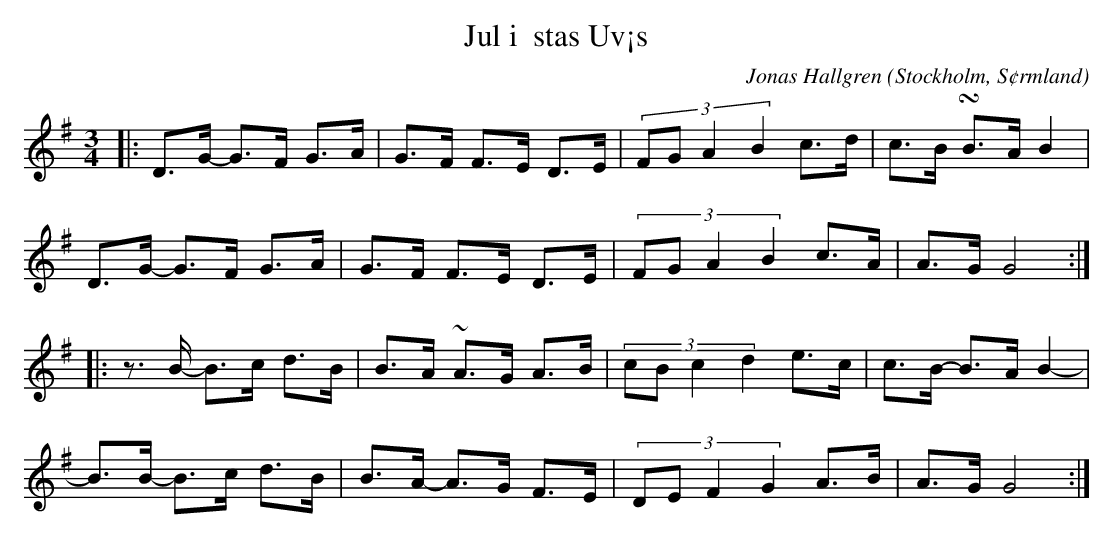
X:1
T:Jul i  stas Uv¡s
C:Jonas Hallgren
O:Stockholm, S¢rmland
M:3/4
L:1/16
K:G
|: D3G- G3F G3A | G3F F3E D3E | (3:2:4 F2G2A4B4 c3d| c3B !turn!B3A B4 |
   D3G- G3F G3A | G3F F3E D3E | (3:2:4 F2G2A4B4 c3A| A3G G8 :|
|: z3B- B3c d3B | B3A ~A3G A3B | (3:2:4 c2B2c4d4 e3c | c3B- B3A B4- |
   B3B- B3c d3B | B3A- A3G F3E | (3:2:4 D2E2F4G4 A3B | A3G G8 :|
